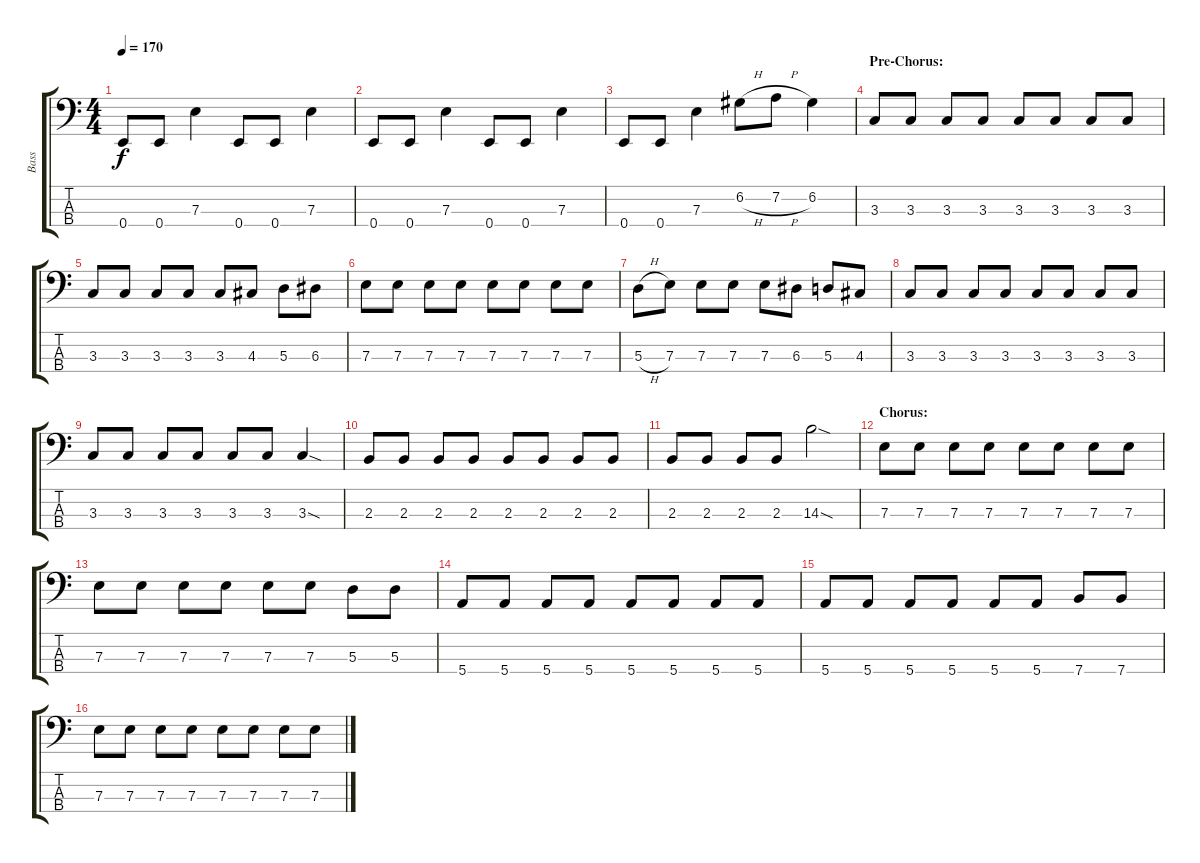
\track ("Bass" "Bass") {instrument electricbasspick}
\staff {score tabs}
\tuning (G2 D2 A1 E1) {hide}
\ts (4 4)
\tempo 170
\clef f4
\ks c
0.4.8{dy f} 0.4.8 7.3.4 0.4.8 0.4.8 7.3.4 |
0.4.8 0.4.8 7.3.4 0.4.8 0.4.8 7.3.4 |
0.4.8 0.4.8 7.3.4 6.2{h}.8 7.2{h}.8 6.2.4 |
\section ("" "Pre-Chorus:")
3.3.8 3.3.8 3.3.8 3.3.8 3.3.8 3.3.8 3.3.8 3.3.8 |
3.3.8 3.3.8 3.3.8 3.3.8 3.3.8 4.3.8 5.3.8 6.3.8 |
7.3.8 7.3.8 7.3.8 7.3.8 7.3.8 7.3.8 7.3.8 7.3.8 |
5.3{h}.8 7.3.8 7.3.8 7.3.8 7.3.8 6.3.8 5.3.8 4.3.8 |
3.3.8 3.3.8 3.3.8 3.3.8 3.3.8 3.3.8 3.3.8 3.3.8 |
3.3.8 3.3.8 3.3.8 3.3.8 3.3.8 3.3.8 3.3{sod}.4 |
2.3.8 2.3.8 2.3.8 2.3.8 2.3.8 2.3.8 2.3.8 2.3.8 |
2.3.8 2.3.8 2.3.8 2.3.8 14.3{sod}.2 |
\section ("" "Chorus:")
7.3.8 7.3.8 7.3.8 7.3.8 7.3.8 7.3.8 7.3.8 7.3.8 |
7.3.8 7.3.8 7.3.8 7.3.8 7.3.8 7.3.8 5.3.8 5.3.8 |
5.4.8 5.4.8 5.4.8 5.4.8 5.4.8 5.4.8 5.4.8 5.4.8 |
5.4.8 5.4.8 5.4.8 5.4.8 5.4.8 5.4.8 7.4.8 7.4.8 |
7.3.8 7.3.8 7.3.8 7.3.8 7.3.8 7.3.8 7.3.8 7.3.8
